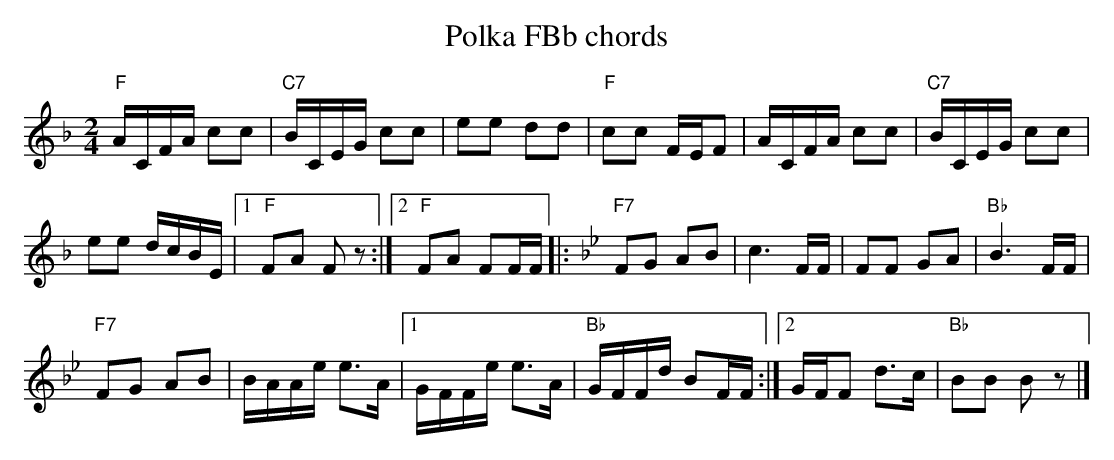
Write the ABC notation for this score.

X:1
T: Polka FBb chords
M:2/4
L:1/16
K:F %%MIDI gchordon
"F"ACFA c2c2 | "C7"BCEG c2c2 | e2e2 d2d2 | "F"c2c2 FEF2 | ACFA c2c2 | "C7"BCEG c2c2 |
e2e2 dcBE |1 "F"F2A2 F2 z2 :|2 "F"F2A2 F2FF |: [K:Bb][L:1/8] "F7"FG AB | c3 F/F/ | FF GA | "Bb"B3 F/F/ |
"F7"FG AB | B/A/A/e/ e>A |1 G/F/F/e/ e>A | "Bb"G/F/F/d/ BF/F/ :|2 G/F/F d>c | "Bb"BB B z |]
